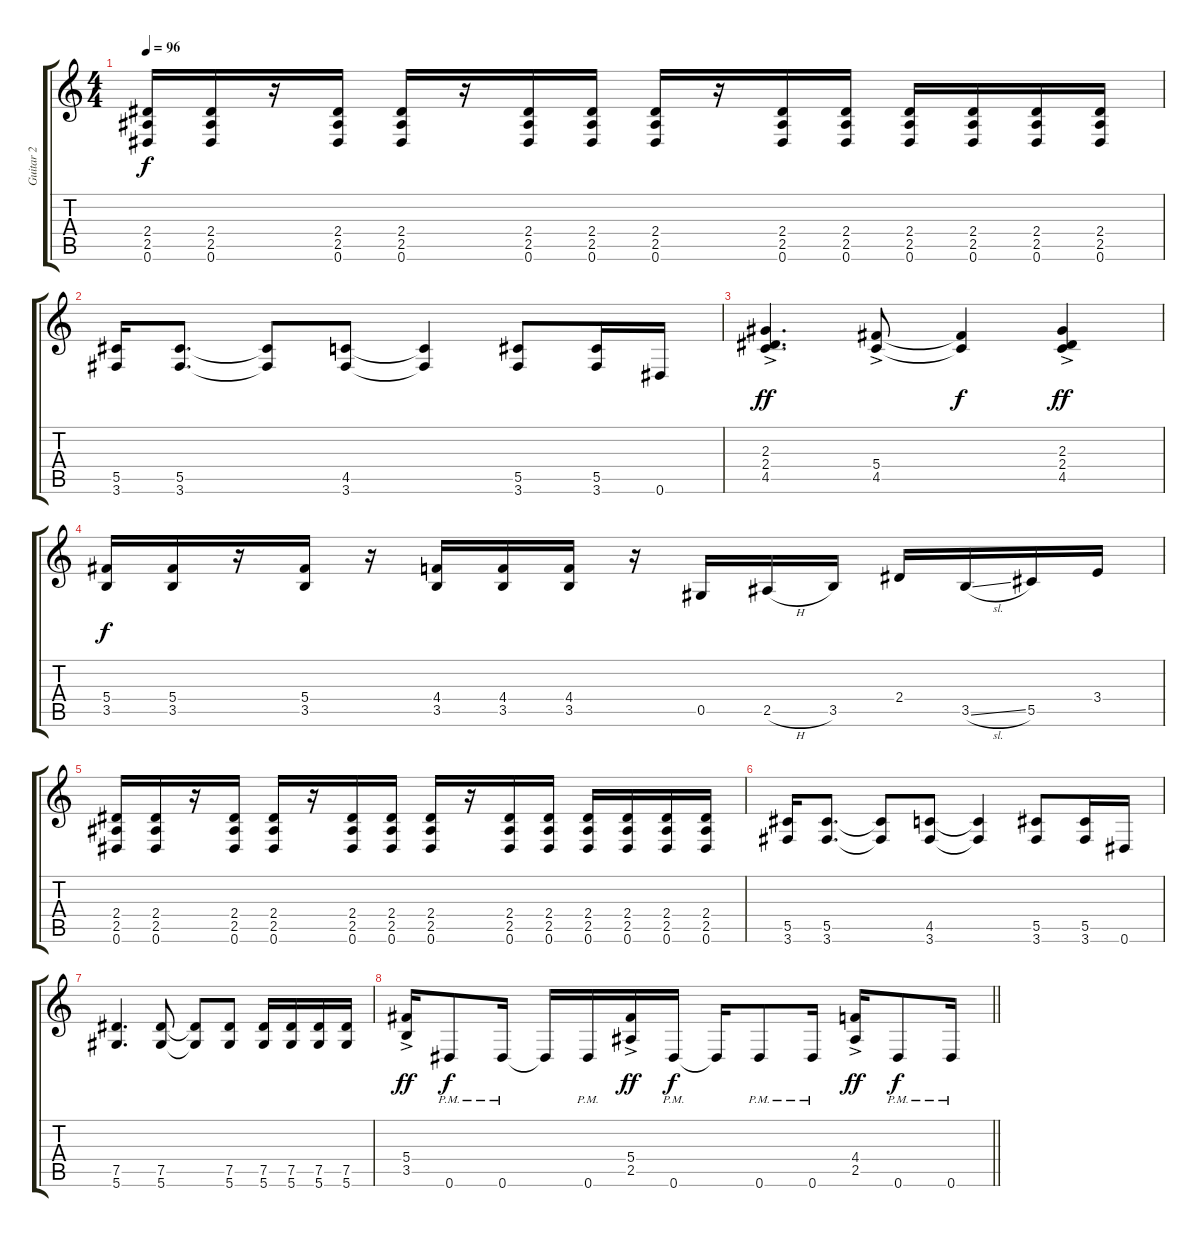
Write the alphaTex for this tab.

\track ("Guitar 2" "Guitar 2") {instrument distortionguitar}
\staff {score tabs}
\tuning (Eb4 Bb3 Gb3 Db3 Ab2 Eb2) {hide}
\ts (4 4)
\tempo 96
\clef g2
\ks c
(2.4 2.5 0.6).16{dy f} (2.4 2.5 0.6).16 r.16 (2.4 2.5 0.6).16 (2.4 2.5 0.6).16 r.16 (2.4 2.5 0.6).16 (2.4 2.5 0.6).16 (2.4 2.5 0.6).16 r.16 (2.4 2.5 0.6).16 (2.4 2.5 0.6).16 (2.4 2.5 0.6).16 (2.4 2.5 0.6).16 (2.4 2.5 0.6).16 (2.4 2.5 0.6).16 |
(5.5 3.6).16 (5.5 3.6).8{d} (5.5{t} 3.6{t}).8 (4.5 3.6).8 (4.5{t} 3.6{t}).4 (5.5 3.6).8 (5.5 3.6).16 0.6.16 |
(2.3{ac} 2.4{ac} 4.5{ac}).4{d dy ff} (5.4{ac} 4.5{ac}).8 (5.4{t} 4.5{t}).4{dy f} (2.3{ac} 2.4{ac} 4.5{ac}).4{dy ff} |
(5.4 3.5).16{dy f} (5.4 3.5).16 r.16 (5.4 3.5).16 r.16 (4.4 3.5).16 (4.4 3.5).16 (4.4 3.5).16 r.16 0.5.16 2.5{h}.16 3.5.16 2.4.16 3.5{sl}.16 5.5.16 3.4.16 |
(2.4 2.5 0.6).16 (2.4 2.5 0.6).16 r.16 (2.4 2.5 0.6).16 (2.4 2.5 0.6).16 r.16 (2.4 2.5 0.6).16 (2.4 2.5 0.6).16 (2.4 2.5 0.6).16 r.16 (2.4 2.5 0.6).16 (2.4 2.5 0.6).16 (2.4 2.5 0.6).16 (2.4 2.5 0.6).16 (2.4 2.5 0.6).16 (2.4 2.5 0.6).16 |
(5.5 3.6).16 (5.5 3.6).8{d} (5.5{t} 3.6{t}).8 (4.5 3.6).8 (4.5{t} 3.6{t}).4 (5.5 3.6).8 (5.5 3.6).16 0.6.16 |
(7.5 5.6).4{d} (7.5 5.6).8 (7.5{t} 5.6{t}).8 (7.5 5.6).8 (7.5 5.6).16 (7.5 5.6).16 (7.5 5.6).16 (7.5 5.6).16 |
\barLineRight lightlight
(5.4{ac} 3.5{ac}).16{dy ff} 0.6{pm}.8{dy f} 0.6{pm}.16 0.6{t}.16 0.6{pm}.16 (5.4{ac} 2.5{ac}).16{dy ff} 0.6{pm}.16{dy f} 0.6{t}.16 0.6{pm}.8 0.6{pm}.16 (4.4{ac} 2.5{ac}).16{dy ff} 0.6{pm}.8{dy f} 0.6{pm}.16
